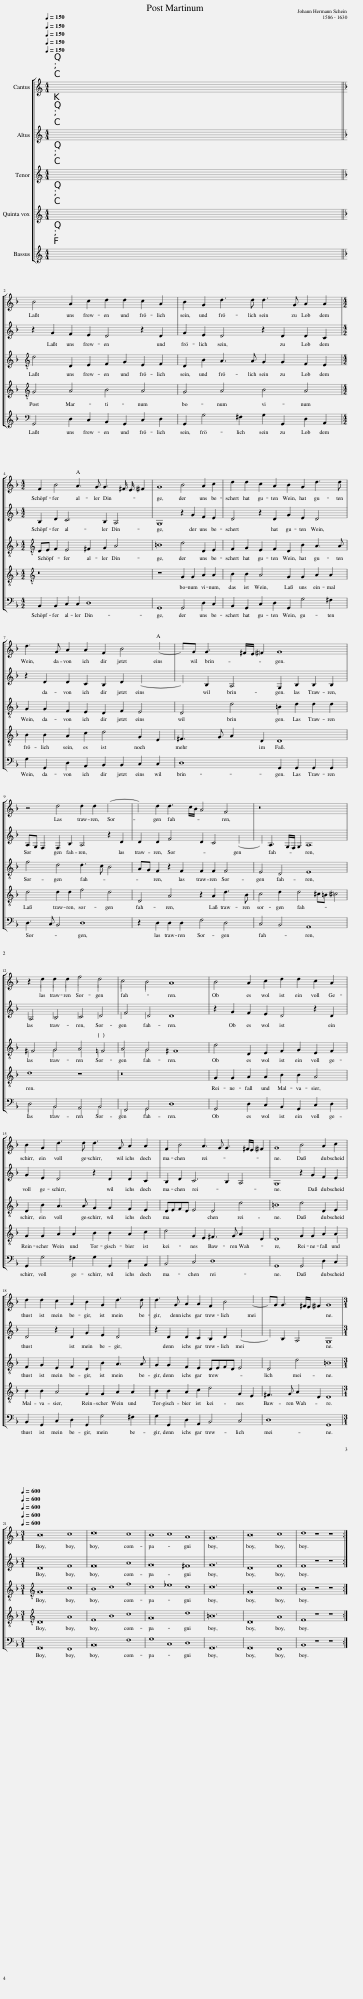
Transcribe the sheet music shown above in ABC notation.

X:1
%%score [ 1 2 3 4 5 ]
L:1/8
Q:1/4=150
M:4/4
I:linebreak $
K:C
V:1 treble
V:2 treble
V:3 treble
V:4 treble
V:5 treble
V:1
 x8 ||$[K:F] B4 A2 c2 d2 d2 c2 A2 | B2 G2 d3 d d3 G A2 A2 |$[M:4/2] F2 B4 A3 G G3 ^F/ E/ !courtesy!^F2 | G8 B4 A2 c2 | %5
 d2 d2 c2 A2 B2 G2 d3 d |$ d3 G A2 A2 F2 B4 x2- |xG G3 ^F/E/ !courtesy!^F2 G8 |$ z4 d4 d2 d2 x4- | x2 d2 d3 c/B/ A4 F4 | %10
 z16 |$ z2 d2 d2 d2 f4 d4 | c4 B4 A8 | B4 A2 c2 d2 d2 c2 A2 |$ B2 G2 d3 d d3 G A2 A2 | %15
 F2 B4 A3 G G3 ^F/E/ !courtesy!^F2 | G8 B4 A2 c2 |$ d2 d2 c2 A2 B2 G2 d3 d | d3 G A2 A2 F2 B4 x2- |xG G3 ^F/E/ !courtesy!^F2 G8 |$ %20
[M:3/1][Q:1/4=600][Q:1/4=600][Q:1/4=600][Q:1/4=600][Q:1/4=600] B16 c8 | d16 c8 | B8 c8 A8 | G24 | B16 c8 | %25
 d8 z8 z8 :| %26
V:2
 x8 ||$[K:F] z2 G2 F2 E2 D4 z2 D2 | G2 E2 D4 z2 D2 D2 C2 |$[M:4/2] B,2 D2 C6 B,2 A,4 | G,8 z2 G2 F2 E2 | %5
 D4 z2 D2 G2 E2 D4 |$ z2 D2 D2 C2 B,2 D2 x4- | x2 B,2 A,4 G,2 B,2 B,2 B,2 |$ A,G, F,2 F,2 B,2 A,4 z2 D2 | D2 D2 F4 D2 C4 x2- | %10
 x2 A,3 G,/F,/ G,2 A,8 |$ A,4 B,4 C4 D4 | F4 D4 D8 | z2 G2 F2 E2 D4 z2 D2 |$ G2 E2 D4 z2 D2 D2 C2 | %15
 B,2 D2 C6 B,2 A,4 | G,8 z2 G2 F2 E2 |$ D4 z2 D2 G2 E2 D4 | z2 D2 D2 C2 B,2 D2 x4- | x2 B,2 A,4 G,8 |$ %20
[M:3/1] D16 F8 | F16 A8 | G16 ^F8 | G24 | D16 F8 | %25
 F8 z8 z8 :| %26
V:3
 x8 ||$[K:F][K:treble-8] d4 D2 E2 F2 G2 E2 F2 | D2 B2 A3 A G2 G2 F2 E2 |$[M:4/2][K:treble-8] DE F2 E4 ^F2 G2 A4 | =B8 d4 D2 E2 | %5
 F2 G2 E2 F2 D2 B2 A3 A |$ G2 G2 F2 E2 D2 F2 E4 | D4 d4 =B2 d2 d2 d2 |$ f4 d4 d3 c B4 | AG F2 z2 F2 F2 F2 F4 | %10
 E4 D4 E8 |$ ^F4 G4 A4 =F4 | A4 G4 ^F8 | d4 D2 E2 F2 G2 E2 F2 |$ D2 B2 A3 A G2 G2 F2 E2 | %15
 DEFD E4 D4 d4 | =B8 d4 D2 E2 |$ F2 G2 E2 F2 D2 B2 A3 A | G2 G2 F2 E2 DEFD E4 | D4 d4 =B8 |$ %20
[M:3/1][K:treble-8] G16 c8 | B8 d8 f8 | d8 _e8 d8 | d24 | G16 c8 | %25
 B8 z8 z8 :| %26
V:4
 x8 ||$[K:F][K:treble-8] G4 A4 B4 A4 | G4 A4 B4 A4 |$[M:4/2][K:treble-8] z16 | z8 G2 G2 A2 A2 | %5
 B2 B2 A4 G2 G2 A2 A2 |$ B2 B2 A2 c2 d4 G2 E2 | ^F3 G A2 D2 D8 |$ d4 d2 d2 f4 d4 | D4 A4 z2 A2 d3 B | %10
 c4 d2 d4 ^c=B !courtesy!^c4 |$ d8 z8 | z16 | G2 G2 A2 A2 B2 B2 A4 |$ G2 G2 A2 A2 B2 B2 A2 c2 | %15
 d4 G2 E2 ^F3 G A2 D2 | D8 G2 G2 A2 A2 |$ B2 B2 A4 G2 G2 A2 A2 | B2 B2 A2 c2 d4 G2 E2 | ^F3 G A2 D2 D8 |$ %20
[M:3/1][K:treble-8] D16 A8 | F8 B8 c8 | G16 d8 | =B24 | D16 A8 | %25
 F8 z8 z8 :| %26
V:5
 x8 ||$[K:F][K:bass] G,,4 D,2 C,2 B,,2 G,,2 C,2 D,2 | G,,2 G,4 ^F,2 G,2 G,,2 D,2 A,,2 |$[M:4/2] B,,2 B,,2 C,2 C,2 D,8 | G,,8 G,,4 D,2 C,2 | %5
 B,,2 G,,2 C,2 D,2 G,,2 G,4 ^F,2 |$ G,2 G,,2 D,2 A,,2 B,,2 B,,2 C,2 C,2 | D,8 G,,2 G,,2 G,,2 G,,2 |$ D,3 C, B,,4 D,8 | z2 D,2 D,2 D,2 F,4 D,4 | %10
 C,4 B,,4 A,,8 |$ D,4 B,,4 A,,4 B,,4 | F,,4 G,,4 D,8 | G,,4 D,2 C,2 B,,2 G,,2 C,2 D,2 |$ G,,2 G,4 ^F,2 G,2 G,,2 D,2 A,,2 | %15
 B,,4 C,4 D,8 | G,,8 G,,4 D,2 C,2 |$ B,,2 G,,2 C,2 D,2 G,,2 G,4 ^F,2 | G,2 G,,2 D,2 A,,2 B,,4 C,4 | D,8 G,,8 |$ %20
[M:3/1] G,,16 F,,8 | B,,16 F,8 | G,8 C,8 D,8 | G,,24 | G,,16 F,,8 | %25
 B,,8 z8 z8 :| %26
